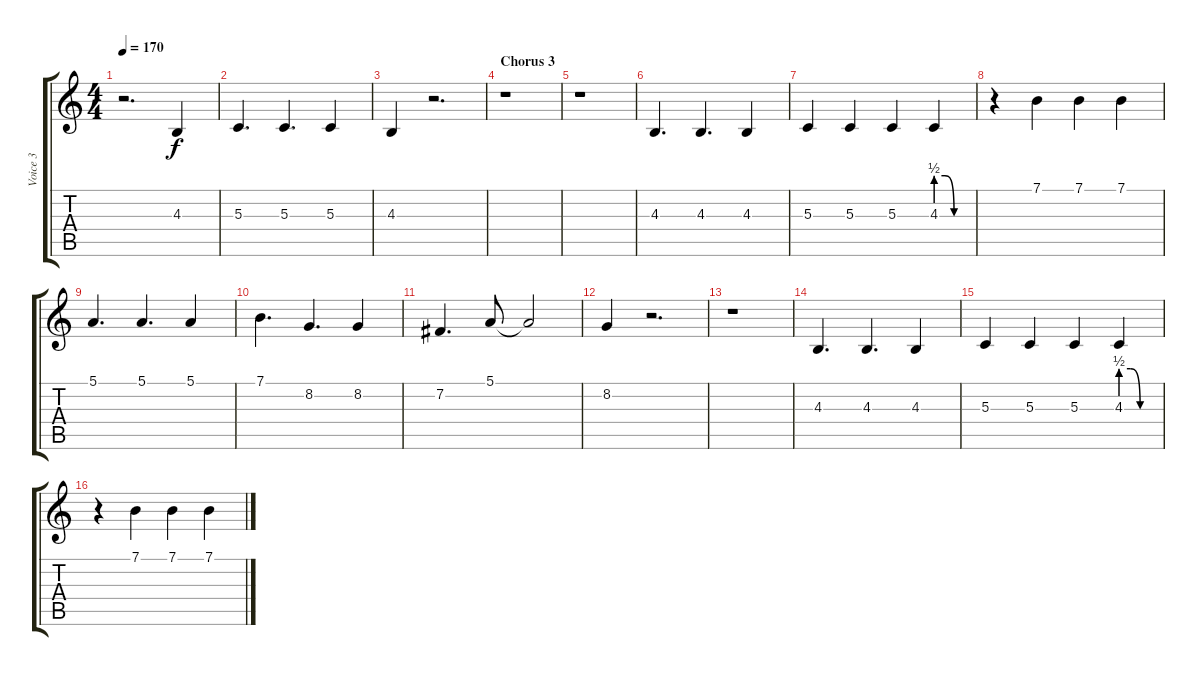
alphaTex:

\track ("Voice 3" "Voice 3") {instrument oboe}
\staff {score tabs}
\tuning (E4 B3 G3 D3 A2 E2) {hide}
\ts (4 4)
\tempo 170
\clef g2
\ks c
r.2{d dy f} 4.3.4 |
5.3.4{d} 5.3.4{d} 5.3.4 |
4.3.4 r.2{d} |
\section ("" "Chorus 3")
r.1 |
r.1 |
4.3.4{d} 4.3.4{d} 4.3.4 |
5.3.4 5.3.4 5.3.4 4.3{be (custom 0 2 15 2 30 0 60 0)}.4 |
r.4 7.1.4 7.1.4 7.1.4 |
5.1.4{d} 5.1.4{d} 5.1.4 |
7.1.4{d} 8.2.4{d} 8.2.4 |
7.2.4{d} 5.1.8 5.1{t}.2 |
8.2.4 r.2{d} |
r.1 |
4.3.4{d} 4.3.4{d} 4.3.4 |
5.3.4 5.3.4 5.3.4 4.3{be (custom 0 2 15 2 30 0 60 0)}.4 |
r.4 7.1.4 7.1.4 7.1.4
